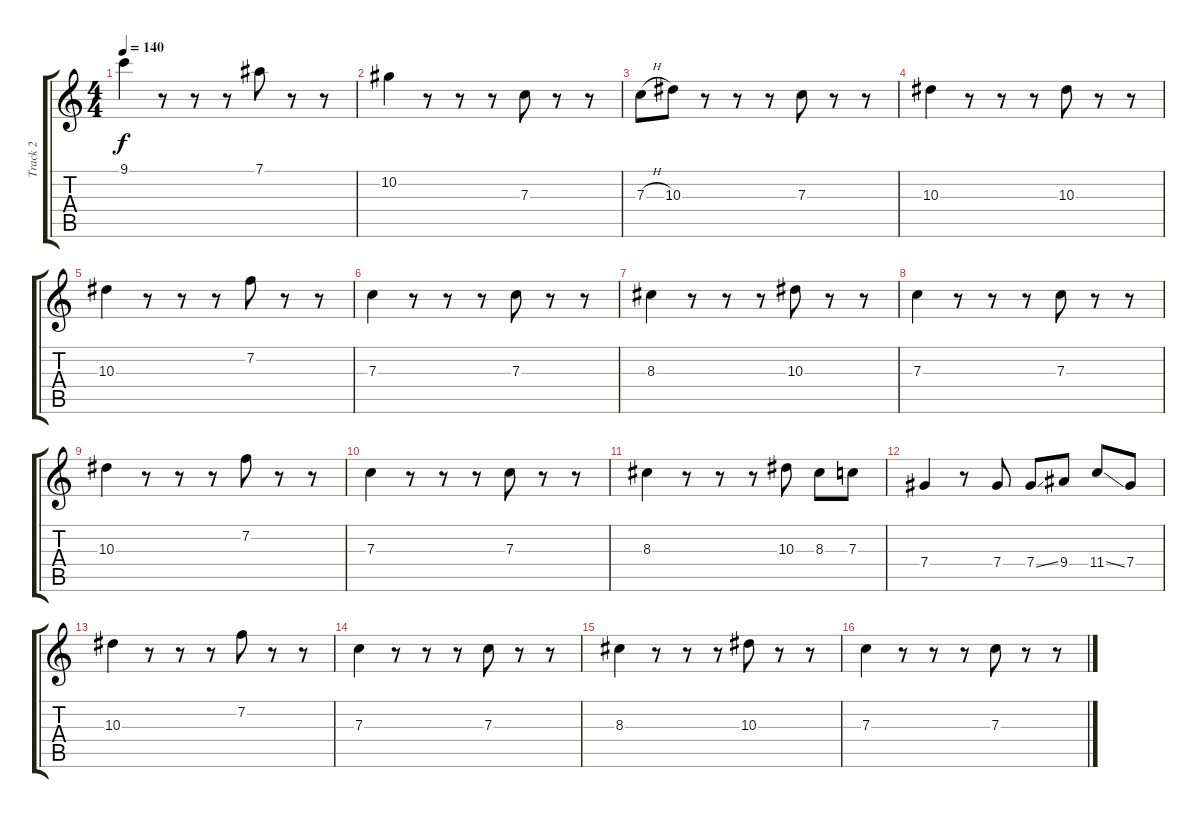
\track ("Track 2" "Track 2") {instrument acousticguitarsteel}
\staff {score tabs}
\tuning (Eb4 Bb3 F3 Db3 Ab2 Db2) {hide}
\ts (4 4)
\tempo 140
\clef g2
\ks c
9.1.4{dy f} r.8 r.8 r.8 7.1.8 r.8 r.8 |
10.2.4 r.8 r.8 r.8 7.3.8 r.8 r.8 |
7.3{h}.8 10.3.8 r.8 r.8 r.8 7.3.8 r.8 r.8 |
10.3.4 r.8 r.8 r.8 10.3.8 r.8 r.8 |
10.3.4 r.8 r.8 r.8 7.2.8 r.8 r.8 |
7.3.4 r.8 r.8 r.8 7.3.8 r.8 r.8 |
8.3.4 r.8 r.8 r.8 10.3.8 r.8 r.8 |
7.3.4 r.8 r.8 r.8 7.3.8 r.8 r.8 |
10.3.4 r.8 r.8 r.8 7.2.8 r.8 r.8 |
7.3.4 r.8 r.8 r.8 7.3.8 r.8 r.8 |
8.3.4 r.8 r.8 r.8 10.3.8 8.3.8 7.3.8 |
7.4.4 r.8 7.4.8 7.4{ss}.8 9.4.8 11.4{ss}.8 7.4.8 |
10.3.4 r.8 r.8 r.8 7.2.8 r.8 r.8 |
7.3.4 r.8 r.8 r.8 7.3.8 r.8 r.8 |
8.3.4 r.8 r.8 r.8 10.3.8 r.8 r.8 |
7.3.4 r.8 r.8 r.8 7.3.8 r.8 r.8
